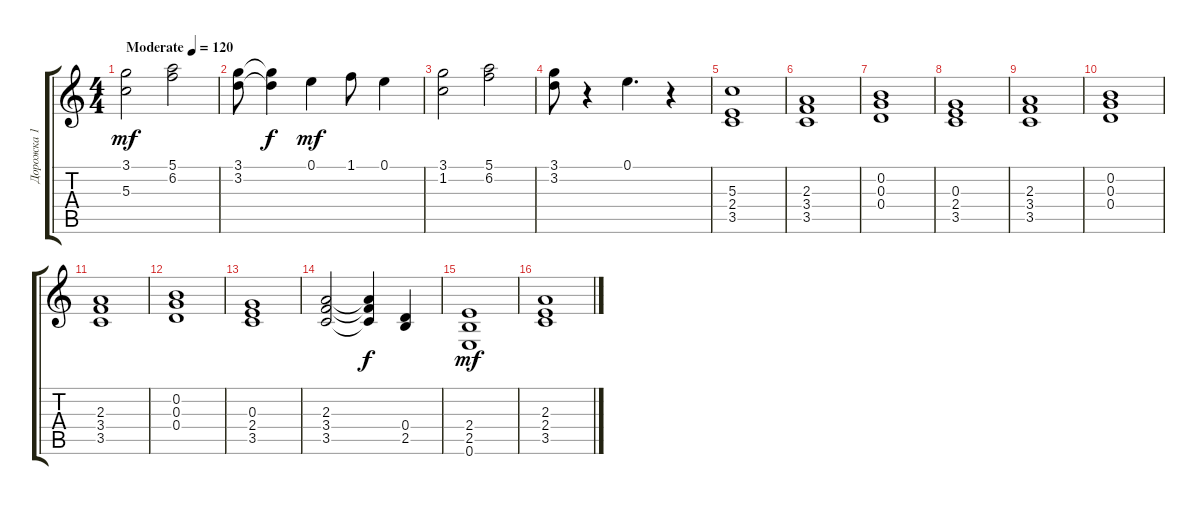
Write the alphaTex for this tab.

\track ("Дорожка 1" "Дорожка 1") {instrument electricguitarjazz}
\staff {score tabs}
\tuning (E4 B3 G3 D3 A2 E2) {hide}
\ts (4 4)
\tempo (120 "Moderate")
\clef g2
\ks c
(3.1 5.3).2{dy mf instrument electricguitarjazz} (5.1 6.2).2 |
(3.1 3.2).8 (3.1{t} 3.2{t}).4{dy f} 0.1.4{dy mf} 1.1.8 0.1.4 |
(3.1 1.2).2 (5.1 6.2).2 |
(3.1 3.2).8 r.4 0.1.4{d} r.4 |
(5.3 2.4 3.5).1 |
(2.3 3.4 3.5).1 |
(0.2 0.3 0.4).1 |
(0.3 2.4 3.5).1 |
(2.3 3.4 3.5).1 |
(0.2 0.3 0.4).1 |
(2.3 3.4 3.5).1 |
(0.2 0.3 0.4).1 |
(0.3 2.4 3.5).1 |
(2.3 3.4 3.5).2 (2.3{t} 3.4{t} 3.5{t}).4{dy f} (0.4 2.5).4 |
(2.4 2.5 0.6).1{dy mf} |
(2.3 2.4 3.5).1
